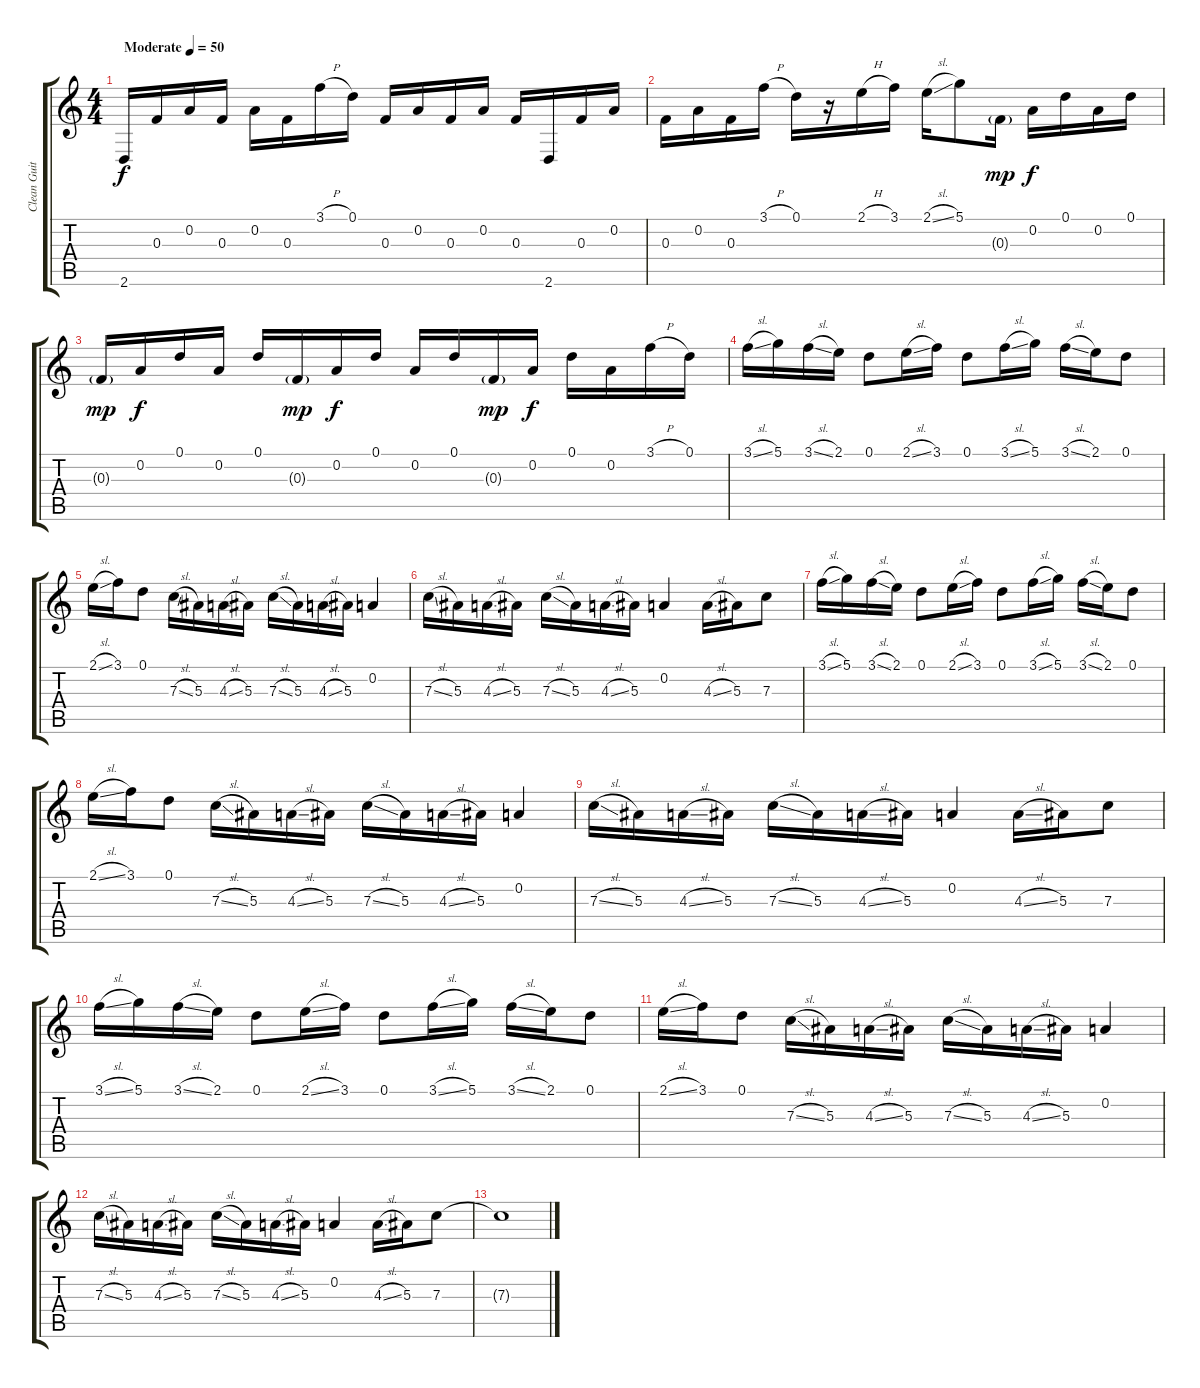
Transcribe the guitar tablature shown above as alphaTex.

\track ("Clean Guitar" "Clean Guit") {instrument electricguitarjazz}
\staff {score tabs}
\tuning (D4 A3 F3 C3 G2 C2) {hide}
\ts (4 4)
\tempo (50 "Moderate")
\clef g2
\ks c
2.6.16{dy f instrument electricguitarjazz} 0.3.16 0.2.16 0.3.16 0.2.16 0.3.16 3.1{h}.16 0.1.16 0.3.16 0.2.16 0.3.16 0.2.16 0.3.16 2.6.16 0.3.16 0.2.16 |
0.3.16 0.2.16 0.3.16 3.1{h}.16 0.1.16 r.16 2.1{h}.16 3.1.16 2.1{sl}.16 5.1.8 0.3{g}.16{dy mp} 0.2.16{dy f} 0.1.16 0.2.16 0.1.16 |
0.3{g}.16{dy mp} 0.2.16{dy f} 0.1.16 0.2.16 0.1.16 0.3{g}.16{dy mp} 0.2.16{dy f} 0.1.16 0.2.16 0.1.16 0.3{g}.16{dy mp} 0.2.16{dy f} 0.1.16 0.2.16 3.1{h}.16 0.1.16 |
3.1{sl}.16 5.1.16 3.1{sl}.16 2.1.16 0.1.8 2.1{sl}.16 3.1.16 0.1.8 3.1{sl}.16 5.1.16 3.1{sl}.16 2.1.16 0.1.8 |
2.1{sl}.16 3.1.16 0.1.8 7.3{sl}.16 5.3.16 4.3{sl}.16 5.3.16 7.3{sl}.16 5.3.16 4.3{sl}.16 5.3.16 0.2.4 |
7.3{sl}.16 5.3.16 4.3{sl}.16 5.3.16 7.3{sl}.16 5.3.16 4.3{sl}.16 5.3.16 0.2.4 4.3{sl}.16 5.3.16 7.3.8 |
3.1{sl}.16 5.1.16 3.1{sl}.16 2.1.16 0.1.8 2.1{sl}.16 3.1.16 0.1.8 3.1{sl}.16 5.1.16 3.1{sl}.16 2.1.16 0.1.8 |
2.1{sl}.16 3.1.16 0.1.8 7.3{sl}.16 5.3.16 4.3{sl}.16 5.3.16 7.3{sl}.16 5.3.16 4.3{sl}.16 5.3.16 0.2.4 |
7.3{sl}.16 5.3.16 4.3{sl}.16 5.3.16 7.3{sl}.16 5.3.16 4.3{sl}.16 5.3.16 0.2.4 4.3{sl}.16 5.3.16 7.3.8 |
3.1{sl}.16 5.1.16 3.1{sl}.16 2.1.16 0.1.8 2.1{sl}.16 3.1.16 0.1.8 3.1{sl}.16 5.1.16 3.1{sl}.16 2.1.16 0.1.8 |
2.1{sl}.16 3.1.16 0.1.8 7.3{sl}.16 5.3.16 4.3{sl}.16 5.3.16 7.3{sl}.16 5.3.16 4.3{sl}.16 5.3.16 0.2.4 |
7.3{sl}.16 5.3.16 4.3{sl}.16 5.3.16 7.3{sl}.16 5.3.16 4.3{sl}.16 5.3.16 0.2.4 4.3{sl}.16 5.3.16 7.3.8 |
7.3{t}.1
